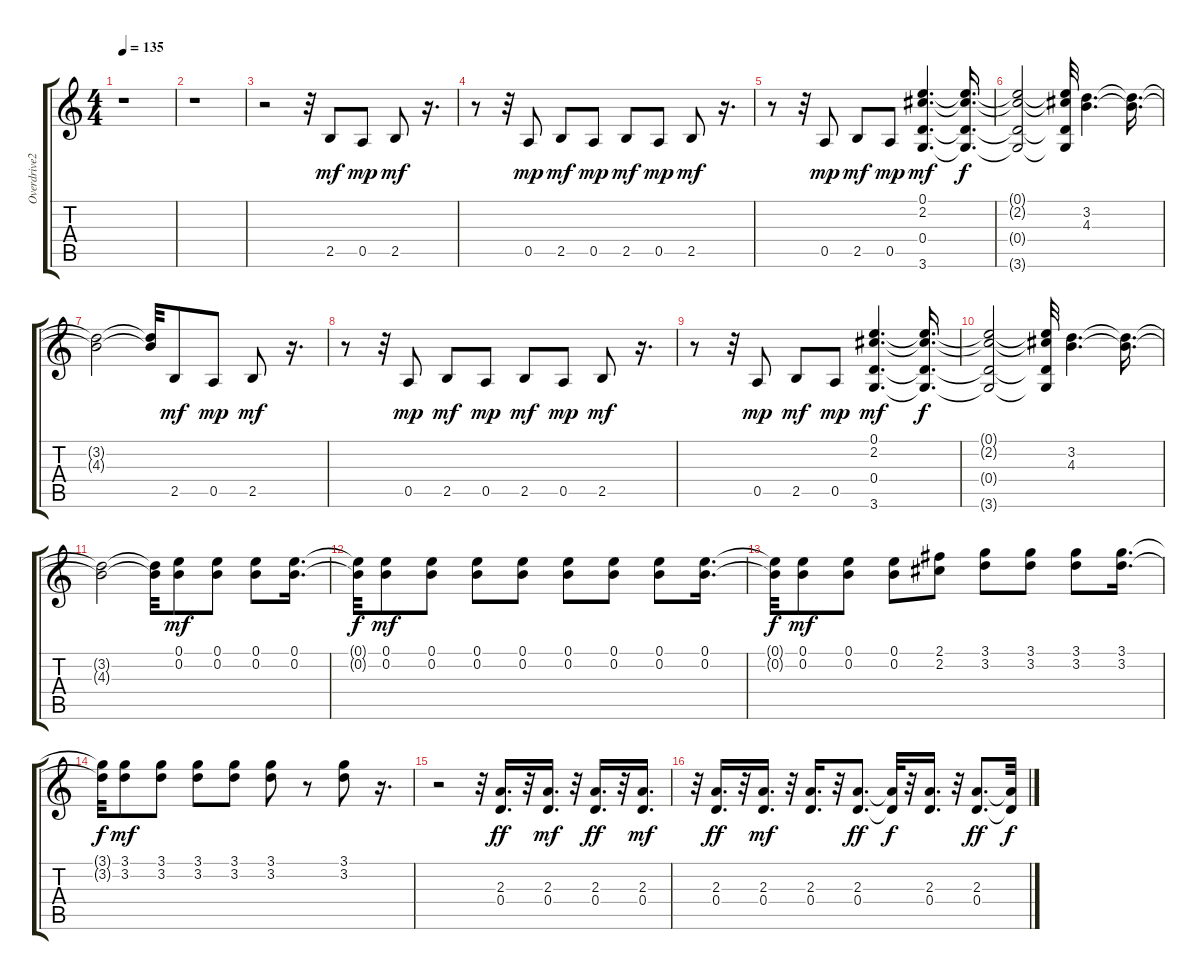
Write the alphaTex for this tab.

\track ("Overdrive2" "Overdrive2") {instrument overdrivenguitar}
\staff {score tabs}
\tuning (E4 B3 G3 D3 A2 E2) {hide}
\ts (4 4)
\tempo 135
\clef g2
\ks c
r.1{dy mf} |
r.1 |
r.2 r.32 2.5.8 0.5.8{dy mp} 2.5.8{dy mf} r.16{d} |
r.8 r.32 0.5.8{dy mp} 2.5.8{dy mf} 0.5.8{dy mp} 2.5.8{dy mf} 0.5.8{dy mp} 2.5.8{dy mf} r.16{d} |
r.8 r.32 0.5.8{dy mp} 2.5.8{dy mf} 0.5.8{dy mp} (0.1 2.2 0.4 3.6).4{d dy mf} (0.1{t} 2.2{t} 0.4{t} 3.6{t}).16{d dy f} |
(0.1{t} 2.2{t} 0.4{t} 3.6{t}).2 (0.1{t} 2.2{t} 0.4{t} 3.6{t}).32 (3.2 4.3).4{d} (3.2{t} 4.3{t}).16{d} |
(3.2{t} 4.3{t}).2 (3.2{t} 4.3{t}).32 2.5.8{dy mf} 0.5.8{dy mp} 2.5.8{dy mf} r.16{d} |
r.8 r.32 0.5.8{dy mp} 2.5.8{dy mf} 0.5.8{dy mp} 2.5.8{dy mf} 0.5.8{dy mp} 2.5.8{dy mf} r.16{d} |
r.8 r.32 0.5.8{dy mp} 2.5.8{dy mf} 0.5.8{dy mp} (0.1 2.2 0.4 3.6).4{d dy mf} (0.1{t} 2.2{t} 0.4{t} 3.6{t}).16{d dy f} |
(0.1{t} 2.2{t} 0.4{t} 3.6{t}).2 (0.1{t} 2.2{t} 0.4{t} 3.6{t}).32 (3.2 4.3).4{d} (3.2{t} 4.3{t}).16{d} |
(3.2{t} 4.3{t}).2 (3.2{t} 4.3{t}).32 (0.1 0.2).8{dy mf} (0.1 0.2).8 (0.1 0.2).8 (0.1 0.2).16{d} |
(0.1{t} 0.2{t}).32{dy f} (0.1 0.2).8{dy mf} (0.1 0.2).8 (0.1 0.2).8 (0.1 0.2).8 (0.1 0.2).8 (0.1 0.2).8 (0.1 0.2).8 (0.1 0.2).16{d} |
(0.1{t} 0.2{t}).32{dy f} (0.1 0.2).8{dy mf} (0.1 0.2).8 (0.1 0.2).8 (2.1 2.2).8 (3.1 3.2).8 (3.1 3.2).8 (3.1 3.2).8 (3.1 3.2).16{d} |
(3.1{t} 3.2{t}).32{dy f} (3.1 3.2).8{dy mf} (3.1 3.2).8 (3.1 3.2).8 (3.1 3.2).8 (3.1 3.2).8 r.8 (3.1 3.2).8 r.16{d} |
r.2 r.32 (2.3 0.4).16{d dy ff} r.32 (2.3 0.4).16{d dy mf} r.32 (2.3 0.4).16{d dy ff} r.32 (2.3 0.4).16{d dy mf} |
r.32 (2.3 0.4).16{d dy ff} r.32 (2.3 0.4).16{d dy mf} r.32 (2.3 0.4).16{d} r.32 (2.3 0.4).8{d dy ff} (2.3{t} 0.4{t}).32{dy f} r.32 (2.3 0.4).16{d} r.32 (2.3 0.4).8{d dy ff} (2.3{t} 0.4{t}).32{dy f}
